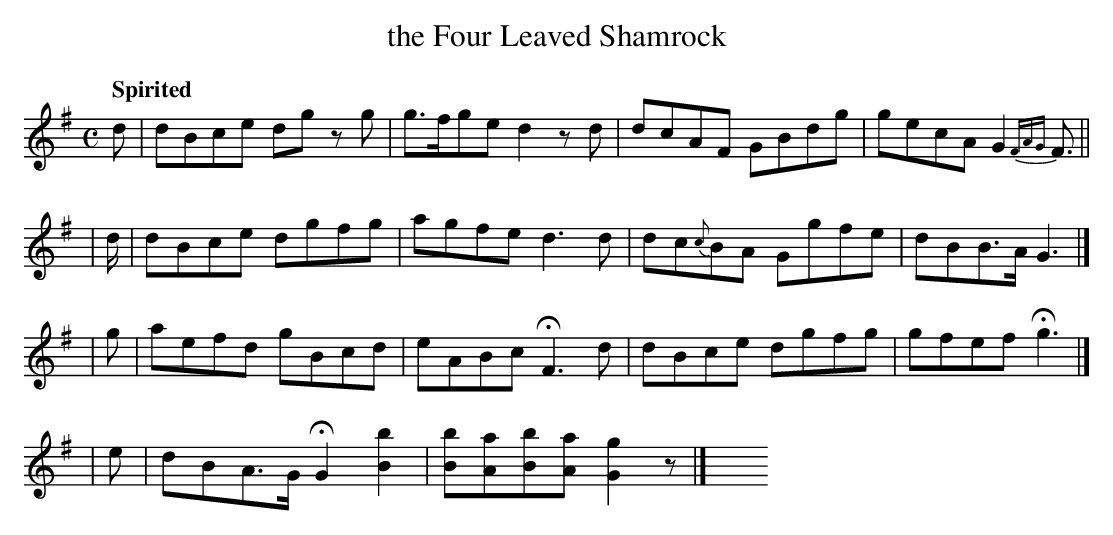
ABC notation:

X:1
T: the Four Leaved Shamrock
Q: "Spirited"
M: C
L: 1/8
K: G
  d | dBce dg zg | g>fge d2 zd | dcAF GBdg | gecA G2 {FAG}F> ||
| d | dBce dgfg | agfe d3 d | dc{c}BA Ggfe | dBB>A G3 |]
| g | aefd gBcd | eABc HF3 d | dBce dgfg | gfef Hg3 |]
| e | dBA>G HG2 [b2B2] | [bB][aA][bB][aA] [g2G2]z |] y8 y8 y8 y8
